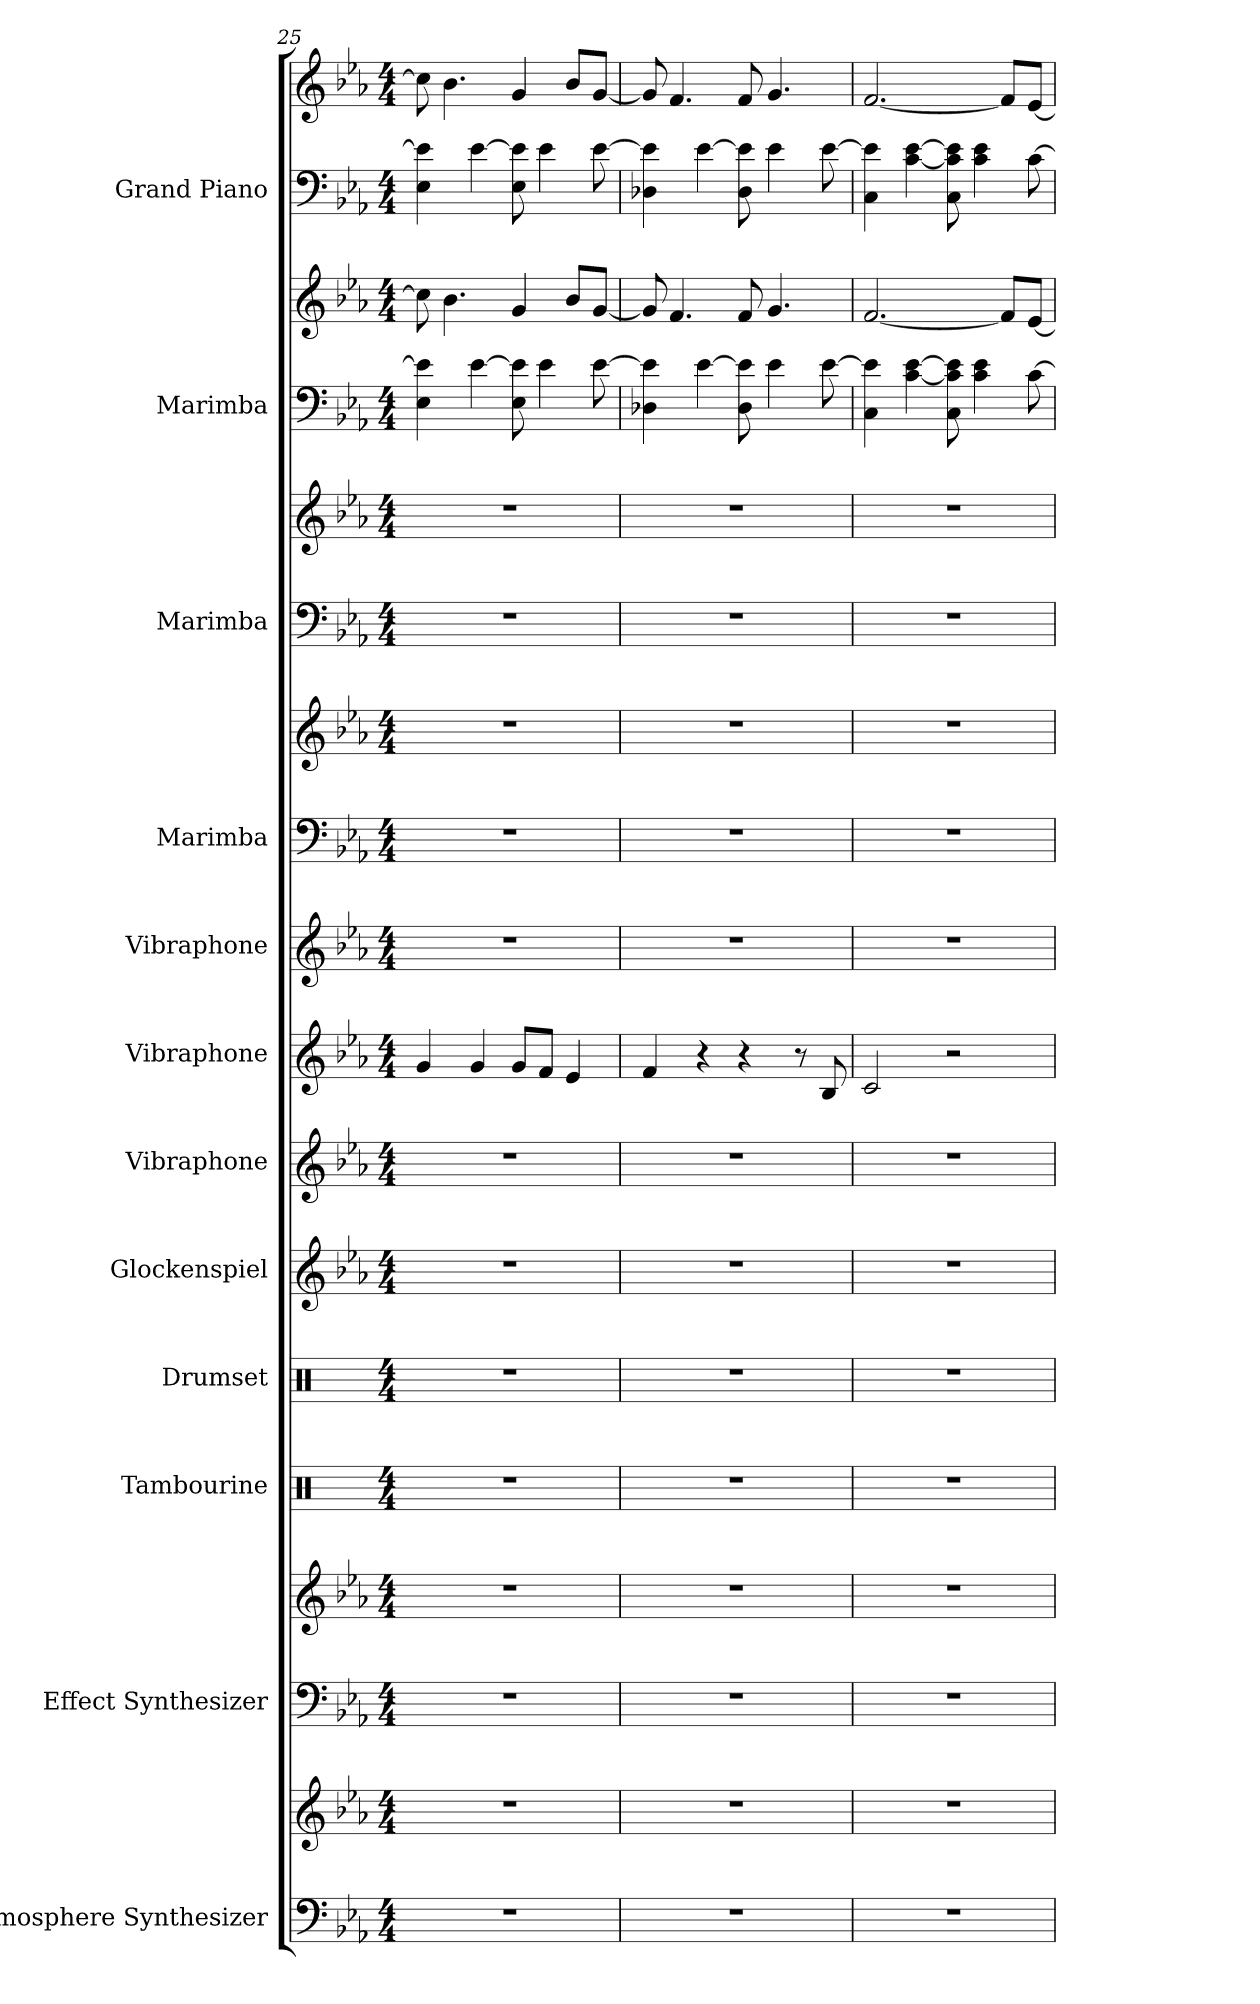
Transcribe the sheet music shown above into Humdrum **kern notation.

**kern	**kern	**kern	**kern	**kern	**kern	**kern	**kern	**kern	**kern	**kern	**kern	**kern	**kern	**kern	**kern	**kern	**kern
*part12	*part12	*part11	*part11	*part10	*part9	*part8	*part7	*part6	*part5	*part4	*part4	*part3	*part3	*part2	*part2	*part1	*part1
*staff18	*staff17	*staff16	*staff15	*staff14	*staff13	*staff12	*staff11	*staff10	*staff9	*staff8	*staff7	*staff6	*staff5	*staff4	*staff3	*staff2	*staff1
*I"Atmosphere Synthesizer	*	*I"Effect Synthesizer	*	*I"Tambourine	*I"Drumset	*I"Glockenspiel	*I"Vibraphone	*I"Vibraphone	*I"Vibraphone	*I"Marimba	*	*I"Marimba	*	*I"Marimba	*	*I"Grand Piano	*
*I'Synth.	*	*I'Synth.	*	*I'Tamb.	*I'Drs.	*I'Glk.	*I'Vib.	*I'Vib.	*I'Vib.	*I'Mrm.	*	*I'Mrm.	*	*I'Mrm.	*	*I'Pno.	*
*clefF4	*clefG2	*clefF4	*clefG2	*clefX	*clefX	*clefG2	*clefG2	*clefG2	*clefG2	*clefF4	*clefG2	*clefF4	*clefG2	*clefF4	*clefG2	*clefF4	*clefG2
*	*	*	*	*	*	*ITrd-14c-24	*	*	*	*	*	*	*	*	*	*	*
*k[b-e-a-]	*k[b-e-a-]	*k[b-e-a-]	*k[b-e-a-]	*k[]	*k[]	*k[b-e-a-]	*k[b-e-a-]	*k[b-e-a-]	*k[b-e-a-]	*k[b-e-a-]	*k[b-e-a-]	*k[b-e-a-]	*k[b-e-a-]	*k[b-e-a-]	*k[b-e-a-]	*k[b-e-a-]	*k[b-e-a-]
*M4/4	*M4/4	*M4/4	*M4/4	*M4/4	*M4/4	*M4/4	*M4/4	*M4/4	*M4/4	*M4/4	*M4/4	*M4/4	*M4/4	*M4/4	*M4/4	*M4/4	*M4/4
=25	=25	=25	=25	=25	=25	=25	=25	=25	=25	=25	=25	=25	=25	=25	=25	=25	=25
1r	1r	1r	1r	1r	1r	1r	1r	4g/	1r	1r	1r	1r	1r	4E-\ 4e-\]	8cc\]	4E-\ 4e-\]	8cc\]
.	.	.	.	.	.	.	.	.	.	.	.	.	.	.	4.b-\	.	4.b-\
.	.	.	.	.	.	.	.	4g/	.	.	.	.	.	[4e-\	.	[4e-\	.
.	.	.	.	.	.	.	.	8g/L	.	.	.	.	.	8E-\ 8e-\]	4g/	8E-\ 8e-\]	4g/
.	.	.	.	.	.	.	.	8f/J	.	.	.	.	.	4e-\	.	4e-\	.
.	.	.	.	.	.	.	.	4e-/	.	.	.	.	.	.	8b-/L	.	8b-/L
.	.	.	.	.	.	.	.	.	.	.	.	.	.	[8e-\	[8g/J	[8e-\	[8g/J
=26	=26	=26	=26	=26	=26	=26	=26	=26	=26	=26	=26	=26	=26	=26	=26	=26	=26
1r	1r	1r	1r	1r	1r	1r	1r	4f/	1r	1r	1r	1r	1r	4D-X\ 4e-\]	8g/]	4D-X\ 4e-\]	8g/]
.	.	.	.	.	.	.	.	.	.	.	.	.	.	.	4.f/	.	4.f/
.	.	.	.	.	.	.	.	4r	.	.	.	.	.	[4e-\	.	[4e-\	.
.	.	.	.	.	.	.	.	4r	.	.	.	.	.	8D-\ 8e-\]	8f/	8D-\ 8e-\]	8f/
.	.	.	.	.	.	.	.	.	.	.	.	.	.	4e-\	4.g/	4e-\	4.g/
.	.	.	.	.	.	.	.	8r	.	.	.	.	.	.	.	.	.
.	.	.	.	.	.	.	.	8B-/	.	.	.	.	.	[8e-\	.	[8e-\	.
=27	=27	=27	=27	=27	=27	=27	=27	=27	=27	=27	=27	=27	=27	=27	=27	=27	=27
1r	1r	1r	1r	1r	1r	1r	1r	2c/	1r	1r	1r	1r	1r	4C\ 4e-\]	[2.f/	4C\ 4e-\]	[2.f/
.	.	.	.	.	.	.	.	.	.	.	.	.	.	[4c\ [4e-\	.	[4c\ [4e-\	.
.	.	.	.	.	.	.	.	2r	.	.	.	.	.	8C\ 8c\] 8e-\]	.	8C\ 8c\] 8e-\]	.
.	.	.	.	.	.	.	.	.	.	.	.	.	.	4c\ 4e-\	.	4c\ 4e-\	.
.	.	.	.	.	.	.	.	.	.	.	.	.	.	.	8f/L]	.	8f/L]
.	.	.	.	.	.	.	.	.	.	.	.	.	.	[8c\	[8e-/J	[8c\	[8e-/J
=	=	=	=	=	=	=	=	=	=	=	=	=	=	=	=	=	=
*-	*-	*-	*-	*-	*-	*-	*-	*-	*-	*-	*-	*-	*-	*-	*-	*-	*-
